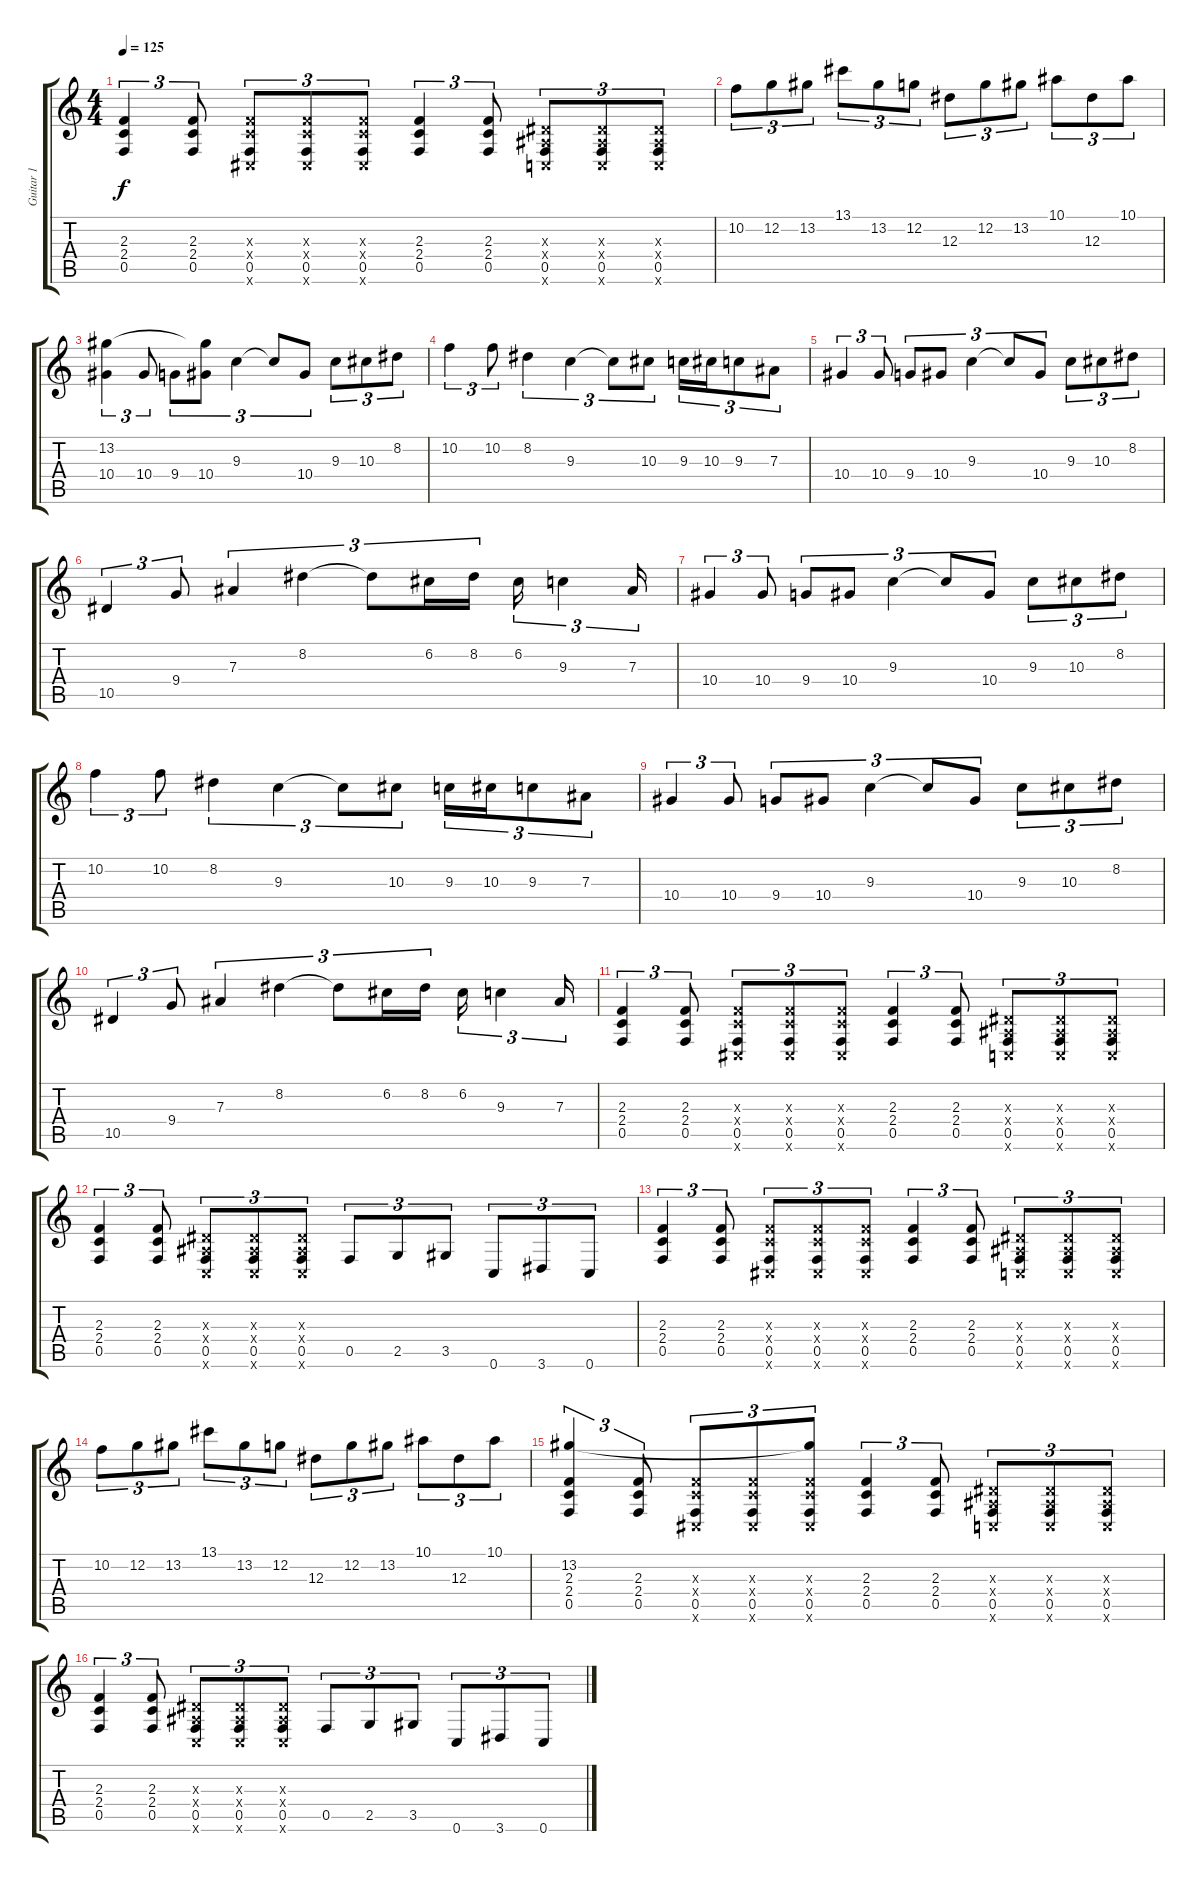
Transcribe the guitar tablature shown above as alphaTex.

\track ("Guitar 1" "Guitar 1") {instrument distortionguitar}
\staff {score tabs}
\tuning (C4 G3 Eb3 Bb2 F2 C2) {hide}
\ts (4 4)
\tempo 125
\clef g2
\ks c
(2.3 2.4 0.5).4{tu (3 2) dy f} (2.3 2.4 0.5).8{tu (3 2)} (2.3{x} 2.4{x} 0.5 1.6{x}).8{tu (3 2)} (2.3{x} 2.4{x} 0.5 1.6{x}).8{tu (3 2)} (2.3{x} 2.4{x} 0.5 1.6{x}).8{tu (3 2)} (2.3 2.4 0.5).4{tu (3 2)} (2.3 2.4 0.5).8{tu (3 2)} (0.3{x} 0.4{x} 0.5 0.6{x}).8{tu (3 2)} (0.3{x} 0.4{x} 0.5 0.6{x}).8{tu (3 2)} (0.3{x} 0.4{x} 0.5 0.6{x}).8{tu (3 2)} |
10.2.8{tu (3 2)} 12.2.8{tu (3 2)} 13.2.8{tu (3 2)} 13.1.8{tu (3 2)} 13.2.8{tu (3 2)} 12.2.8{tu (3 2)} 12.3.8{tu (3 2)} 12.2.8{tu (3 2)} 13.2.8{tu (3 2)} 10.1.8{tu (3 2)} 12.3.8{tu (3 2)} 10.1.8{tu (3 2)} |
(13.2 10.4).4{tu (3 2)} 10.4.8{tu (3 2)} 9.4.8{tu (3 2)} (13.2{t} 10.4).8{tu (3 2)} 9.3.4{tu (3 2)} 9.3{t}.8{tu (3 2)} 10.4.8{tu (3 2)} 9.3.8{tu (3 2)} 10.3.8{tu (3 2)} 8.2.8{tu (3 2)} |
10.2.4{tu (3 2)} 10.2.8{tu (3 2)} 8.2.4{tu (3 2)} 9.3.4{tu (3 2)} 9.3{t}.8{tu (3 2)} 10.3.8{tu (3 2)} 9.3.16{tu (3 2)} 10.3.16{tu (3 2)} 9.3.8{tu (3 2)} 7.3.8{tu (3 2)} |
10.4.4{tu (3 2)} 10.4.8{tu (3 2)} 9.4.8{tu (3 2)} 10.4.8{tu (3 2)} 9.3.4{tu (3 2)} 9.3{t}.8{tu (3 2)} 10.4.8{tu (3 2)} 9.3.8{tu (3 2)} 10.3.8{tu (3 2)} 8.2.8{tu (3 2)} |
10.5.4{tu (3 2)} 9.4.8{tu (3 2)} 7.3.4{tu (3 2)} 8.2.4{tu (3 2)} 8.2{t}.8{tu (3 2)} 6.2.16{tu (3 2)} 8.2.16{tu (3 2)} 6.2.16{tu (3 2)} 9.3.4{tu (3 2)} 7.3.16{tu (3 2)} |
10.4.4{tu (3 2)} 10.4.8{tu (3 2)} 9.4.8{tu (3 2)} 10.4.8{tu (3 2)} 9.3.4{tu (3 2)} 9.3{t}.8{tu (3 2)} 10.4.8{tu (3 2)} 9.3.8{tu (3 2)} 10.3.8{tu (3 2)} 8.2.8{tu (3 2)} |
10.2.4{tu (3 2)} 10.2.8{tu (3 2)} 8.2.4{tu (3 2)} 9.3.4{tu (3 2)} 9.3{t}.8{tu (3 2)} 10.3.8{tu (3 2)} 9.3.16{tu (3 2)} 10.3.16{tu (3 2)} 9.3.8{tu (3 2)} 7.3.8{tu (3 2)} |
10.4.4{tu (3 2)} 10.4.8{tu (3 2)} 9.4.8{tu (3 2)} 10.4.8{tu (3 2)} 9.3.4{tu (3 2)} 9.3{t}.8{tu (3 2)} 10.4.8{tu (3 2)} 9.3.8{tu (3 2)} 10.3.8{tu (3 2)} 8.2.8{tu (3 2)} |
10.5.4{tu (3 2)} 9.4.8{tu (3 2)} 7.3.4{tu (3 2)} 8.2.4{tu (3 2)} 8.2{t}.8{tu (3 2)} 6.2.16{tu (3 2)} 8.2.16{tu (3 2)} 6.2.16{tu (3 2)} 9.3.4{tu (3 2)} 7.3.16{tu (3 2)} |
(2.3 2.4 0.5).4{tu (3 2)} (2.3 2.4 0.5).8{tu (3 2)} (2.3{x} 2.4{x} 0.5 1.6{x}).8{tu (3 2)} (2.3{x} 2.4{x} 0.5 1.6{x}).8{tu (3 2)} (2.3{x} 2.4{x} 0.5 1.6{x}).8{tu (3 2)} (2.3 2.4 0.5).4{tu (3 2)} (2.3 2.4 0.5).8{tu (3 2)} (0.3{x} 0.4{x} 0.5 0.6{x}).8{tu (3 2)} (0.3{x} 0.4{x} 0.5 0.6{x}).8{tu (3 2)} (0.3{x} 0.4{x} 0.5 0.6{x}).8{tu (3 2)} |
(2.3 2.4 0.5).4{tu (3 2)} (2.3 2.4 0.5).8{tu (3 2)} (0.3{x} 0.4{x} 0.5 0.6{x}).8{tu (3 2)} (0.3{x} 0.4{x} 0.5 0.6{x}).8{tu (3 2)} (0.3{x} 0.4{x} 0.5 0.6{x}).8{tu (3 2)} 0.5.8{tu (3 2)} 2.5.8{tu (3 2)} 3.5.8{tu (3 2)} 0.6.8{tu (3 2)} 3.6.8{tu (3 2)} 0.6.8{tu (3 2)} |
(2.3 2.4 0.5).4{tu (3 2)} (2.3 2.4 0.5).8{tu (3 2)} (2.3{x} 2.4{x} 0.5 1.6{x}).8{tu (3 2)} (2.3{x} 2.4{x} 0.5 1.6{x}).8{tu (3 2)} (2.3{x} 2.4{x} 0.5 1.6{x}).8{tu (3 2)} (2.3 2.4 0.5).4{tu (3 2)} (2.3 2.4 0.5).8{tu (3 2)} (0.3{x} 0.4{x} 0.5 0.6{x}).8{tu (3 2)} (0.3{x} 0.4{x} 0.5 0.6{x}).8{tu (3 2)} (0.3{x} 0.4{x} 0.5 0.6{x}).8{tu (3 2)} |
10.2.8{tu (3 2)} 12.2.8{tu (3 2)} 13.2.8{tu (3 2)} 13.1.8{tu (3 2)} 13.2.8{tu (3 2)} 12.2.8{tu (3 2)} 12.3.8{tu (3 2)} 12.2.8{tu (3 2)} 13.2.8{tu (3 2)} 10.1.8{tu (3 2)} 12.3.8{tu (3 2)} 10.1.8{tu (3 2)} |
(13.2 2.3 2.4 0.5).4{tu (3 2)} (2.3 2.4 0.5).8{tu (3 2)} (2.3{x} 2.4{x} 0.5 1.6{x}).8{tu (3 2)} (2.3{x} 2.4{x} 0.5 1.6{x}).8{tu (3 2)} (13.2{t} 2.3{x} 2.4{x} 0.5 1.6{x}).8{tu (3 2)} (2.3 2.4 0.5).4{tu (3 2)} (2.3 2.4 0.5).8{tu (3 2)} (0.3{x} 0.4{x} 0.5 0.6{x}).8{tu (3 2)} (0.3{x} 0.4{x} 0.5 0.6{x}).8{tu (3 2)} (0.3{x} 0.4{x} 0.5 0.6{x}).8{tu (3 2)} |
(2.3 2.4 0.5).4{tu (3 2)} (2.3 2.4 0.5).8{tu (3 2)} (0.3{x} 0.4{x} 0.5 0.6{x}).8{tu (3 2)} (0.3{x} 0.4{x} 0.5 0.6{x}).8{tu (3 2)} (0.3{x} 0.4{x} 0.5 0.6{x}).8{tu (3 2)} 0.5.8{tu (3 2)} 2.5.8{tu (3 2)} 3.5.8{tu (3 2)} 0.6.8{tu (3 2)} 3.6.8{tu (3 2)} 0.6.8{tu (3 2)}
